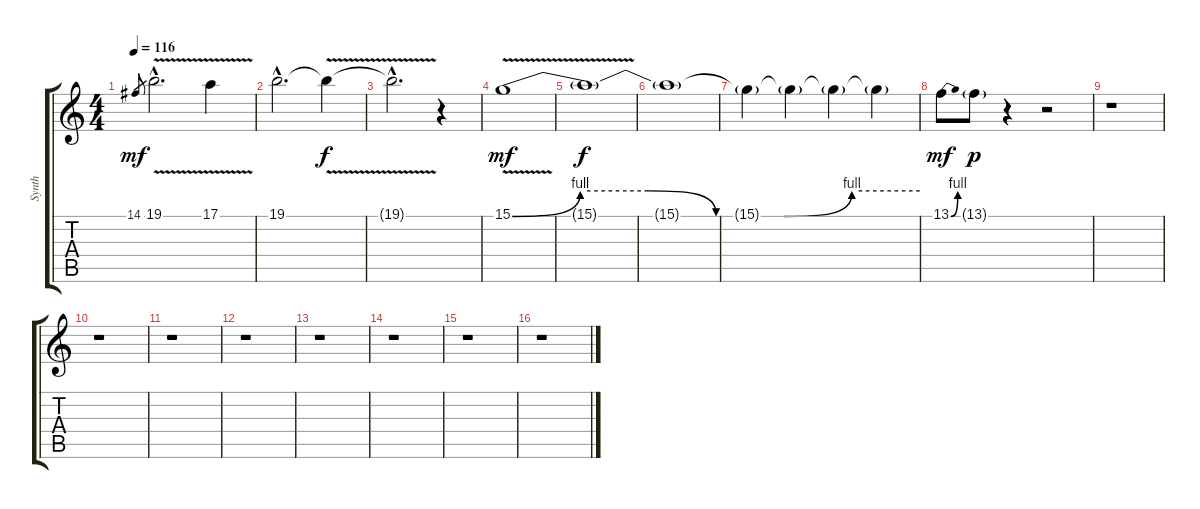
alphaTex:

\track ("Synth" "Synth") {instrument lead2sawtooth}
\staff {score tabs}
\tuning (E4 B3 G3 D3 A2 E2) {hide}
\ts (4 4)
\tempo 116
\clef g2
\ks c
14.1.8{gr dy mf} 19.1{v hac}.2{d} 17.1{v}.4 |
19.1{hac}.2{d} 19.1{v t}.4{dy f} |
19.1{v hac t}.2{d} r.4 |
15.1{be (custom 0 0 10 4 20 4 30 0 40 0 50 4 60 4) v}.1{dy mf} |
15.1{t}.1{dy f} |
15.1{t}.1 |
15.1{t}.4 15.1{t}.4 15.1{t}.4 15.1{t}.4 |
13.1{be (bend 0 0 60 4)}.8{dy mf} 13.1{g}.8{dy p} r.4 r.2 |
r.1 |
r.1 |
r.1 |
r.1 |
r.1 |
r.1 |
r.1 |
r.1
